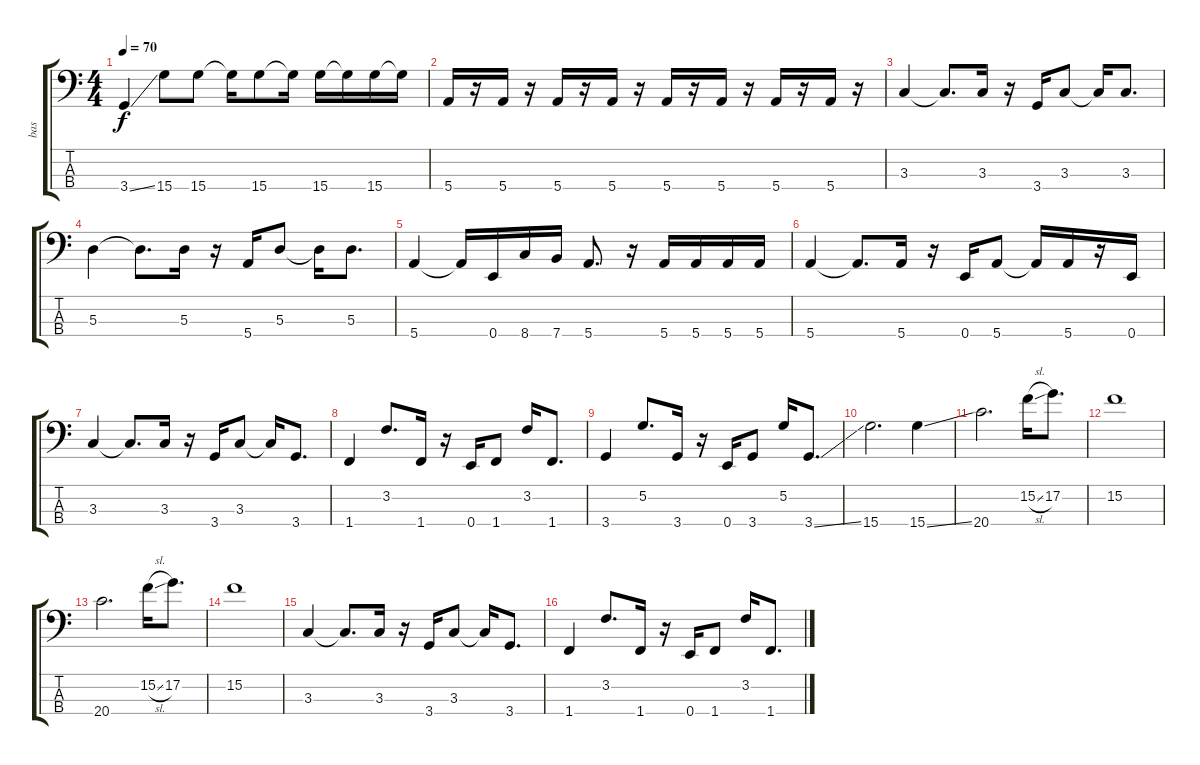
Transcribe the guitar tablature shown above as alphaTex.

\track ("bas" "bas") {instrument electricbassfinger}
\staff {score tabs}
\tuning (G2 D2 A1 E1) {hide}
\ts (4 4)
\tempo 70
\clef f4
\ks c
3.4{ss}.4{dy f} 15.4.8 15.4.8 15.4{t}.16 15.4.8 15.4{t}.16 15.4.16 15.4{t}.16 15.4.16 15.4{t}.16 |
5.4.16 r.16 5.4.16 r.16 5.4.16 r.16 5.4.16 r.16 5.4.16 r.16 5.4.16 r.16 5.4.16 r.16 5.4.16 r.16 |
3.3.4 3.3{t}.8{d} 3.3.16 r.16 3.4.16 3.3.8 3.3{t}.16 3.3.8{d} |
5.3.4 5.3{t}.8{d} 5.3.16 r.16 5.4.16 5.3.8 5.3{t}.16 5.3.8{d} |
5.4.4 5.4{t}.16 0.4.16 8.4.16 7.4.16 5.4.8{d} r.16 5.4.16 5.4.16 5.4.16 5.4.16 |
5.4.4 5.4{t}.8{d} 5.4.16 r.16 0.4.16 5.4.8 5.4{t}.16 5.4.16 r.16 0.4.16 |
3.3.4 3.3{t}.8{d} 3.3.16 r.16 3.4.16 3.3.8 3.3{t}.16 3.4.8{d} |
1.4.4 3.2.8{d} 1.4.16 r.16 0.4.16 1.4.8 3.2.16 1.4.8{d} |
3.4.4 5.2.8{d} 3.4.16 r.16 0.4.16 3.4.8 5.2.16 3.4{ss}.8{d} |
15.4.2{d} 15.4{ss}.4 |
20.4.2{d} 15.2{sl}.16 17.2.8{d} |
15.2.1 |
20.4.2{d} 15.2{sl}.16 17.2.8{d} |
15.2.1 |
3.3.4 3.3{t}.8{d} 3.3.16 r.16 3.4.16 3.3.8 3.3{t}.16 3.4.8{d} |
1.4.4 3.2.8{d} 1.4.16 r.16 0.4.16 1.4.8 3.2.16 1.4.8{d}
